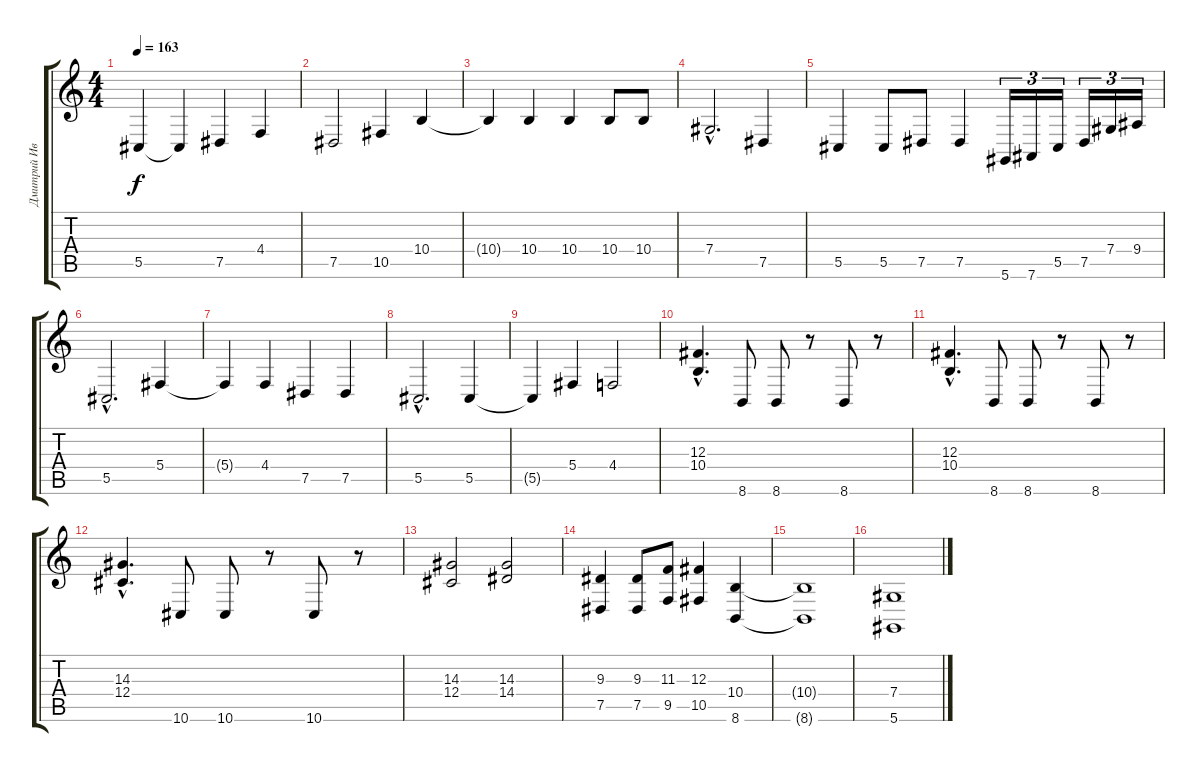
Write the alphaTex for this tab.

\track ("Дмитрий Иванов" "Дмитрий Ив") {instrument englishhorn}
\staff {score tabs}
\tuning (Eb4 Bb3 Gb3 Db3 Ab2 Eb2) {hide}
\ts (4 4)
\tempo 163
\clef g2
\ks c
5.5.4{dy f} 5.5{t}.4 7.5.4 4.4.4 |
7.5.2 10.5.4 10.4.4 |
10.4{t}.4 10.4.4 10.4.4 10.4.8 10.4.8 |
7.4{hac}.2{d} 7.5.4 |
5.5.4 5.5.8 7.5.8 7.5.4 5.6.16{tu (3 2)} 7.6.16{tu (3 2)} 5.5.16{tu (3 2)} 7.5.16{tu (3 2)} 7.4.16{tu (3 2)} 9.4.16{tu (3 2)} |
5.5{hac}.2{d} 5.4.4 |
5.4{t}.4 4.4.4 7.5.4 7.5.4 |
5.5{hac}.2{d} 5.5.4 |
5.5{t}.4 5.4.4 4.4.2 |
(12.3{hac} 10.4{hac}).4{d} 8.6.8 8.6.8 r.8 8.6.8 r.8 |
(12.3{hac} 10.4{hac}).4{d} 8.6.8 8.6.8 r.8 8.6.8 r.8 |
(14.3{hac} 12.4{hac}).4{d} 10.6.8 10.6.8 r.8 10.6.8 r.8 |
(14.3 12.4).2 (14.3 14.4).2 |
(9.3 7.5).4 (9.3 7.5).8 (11.3 9.5).8 (12.3 10.5).4 (10.4 8.6).4 |
(10.4{t} 8.6{t}).1 |
(7.4 5.6).1
